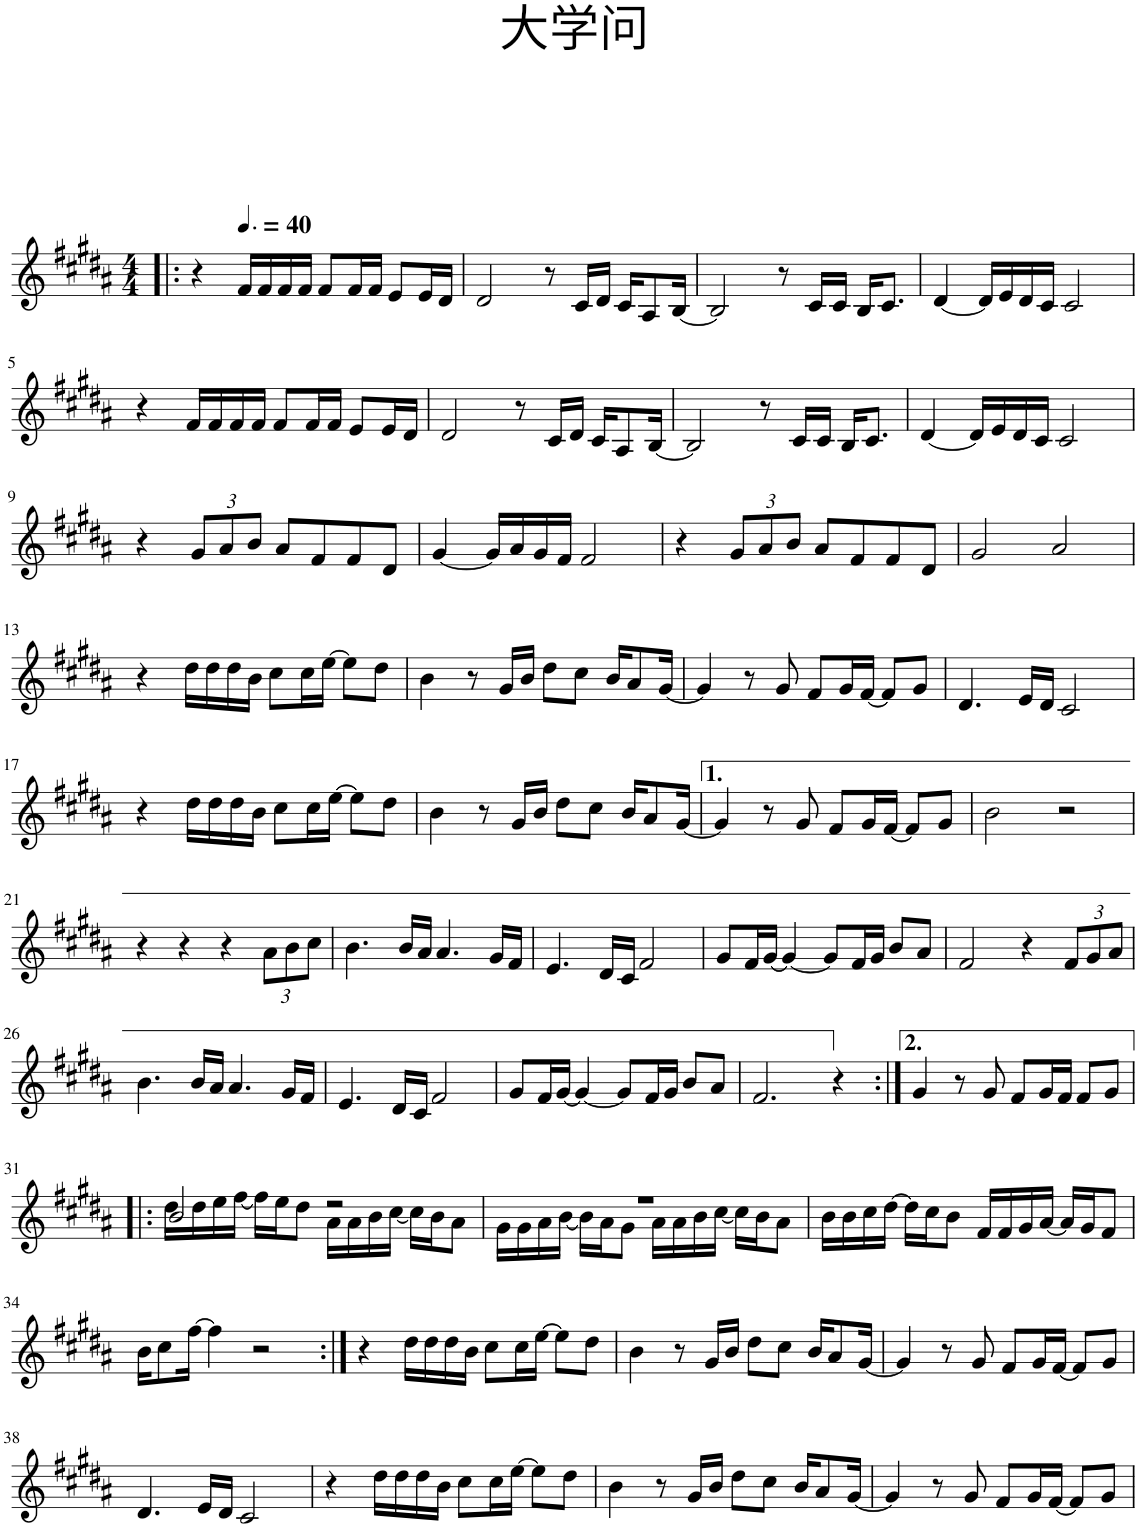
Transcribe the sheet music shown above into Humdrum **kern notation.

**kern
*part1
*staff1
*I"Piano
*I'Pno.
*clefG2
*k[f#c#g#d#a#]
*M4/4
=1!|:
4r
*MM60
16f#/LL
16f#/
16f#/
16f#/JJ
8f#/L
16f#/L
16f#/JJ
8e/L
16e/L
16d#/JJ
=2
2d#/
8r
16c#/LL
16d#/JJ
16c#/KL
8A#/
[16B/Jk
=3
2B/]
8r
16c#/LL
16c#/JJ
16B/KL
8.c#/J
=4
[4d#/
16d#/LL]
16e/
16d#/
16c#/JJ
2c#/
!!LO:LB:g=z
=5
4r
16f#/LL
16f#/
16f#/
16f#/JJ
8f#/L
16f#/L
16f#/JJ
8e/L
16e/L
16d#/JJ
=6
2d#/
8r
16c#/LL
16d#/JJ
16c#/KL
8A#/
[16B/Jk
=7
2B/]
8r
16c#/LL
16c#/JJ
16B/KL
8.c#/J
=8
[4d#/
16d#/LL]
16e/
16d#/
16c#/JJ
2c#/
!!LO:LB:g=z
=9
4r
*Xbrackettup
12g#/L
12a#/
12b/J
8a#/L
8f#/
8f#/
8d#/J
=10
[4g#/
16g#/LL]
16a#/
16g#/
16f#/JJ
2f#/
=11
4r
12g#/L
12a#/
12b/J
8a#/L
8f#/
8f#/
8d#/J
=12
2g#/
2a#/
!!LO:LB:g=z
=13
4r
16dd#\LL
16dd#\
16dd#\
16b\JJ
8cc#\L
16cc#\L
[16ee\JJ
8ee\L]
8dd#\J
=14
4b\
8r
16g#/LL
16b/JJ
8dd#\L
8cc#\J
16b/KL
8a#/
[16g#/Jk
=15
4g#/]
8r
8g#/
8f#/L
16g#/L
[16f#/JJ
8f#/L]
8g#/J
=16
4.d#/
16e/LL
16d#/JJ
2c#/
!!LO:LB:g=z
=17
4r
16dd#\LL
16dd#\
16dd#\
16b\JJ
8cc#\L
16cc#\L
[16ee\JJ
8ee\L]
8dd#\J
=18
4b\
8r
16g#/LL
16b/JJ
8dd#\L
8cc#\J
16b/KL
8a#/
[16g#/Jk
=19
4g#/]
8r
8g#/
8f#/L
16g#/L
[16f#/JJ
8f#/L]
8g#/J
=20
2b\
2r
!!LO:LB:g=z
=21
4r
4r
4r
12a#\L
12b\
12cc#\J
=22
4.b\
16b/LL
16a#/JJ
4.a#/
16g#/LL
16f#/JJ
=23
4.e/
16d#/LL
16c#/JJ
2f#/
=24
8g#/L
16f#/L
[16g#/JJ
4g#/_
8g#/L]
16f#/L
16g#/JJ
8b/L
8a#/J
=25
2f#/
4r
12f#/L
12g#/
12a#/J
!!LO:LB:g=z
=26
4.b\
16b/LL
16a#/JJ
4.a#/
16g#/LL
16f#/JJ
=27
4.e/
16d#/LL
16c#/JJ
2f#/
=28
8g#/L
16f#/L
[16g#/JJ
4g#/_
8g#/L]
16f#/L
16g#/JJ
8b/L
8a#/J
=29
2.f#/
4r
=30:|!
4g#/
8r
8g#/
8f#/L
16g#/L
16f#/JJ
8f#/L
8g#/J
!!LO:LB:g=z
=31!|:
*^
2b/	16dd#\LL
.	16dd#\
.	16ee\
.	[16ff#\JJ
.	16ff#\LL]
.	16ee\J
.	8dd#\J
2r	16a#\LL
.	16a#\
.	16b\
.	[16cc#\JJ
.	16cc#\LL]
.	16b\J
.	8a#\J
=32	=32
1r	16g#\LL
.	16g#\
.	16a#\
.	[16b\JJ
.	16b\LL]
.	16a#\J
.	8g#\J
.	16a#\LL
.	16a#\
.	16b\
.	[16cc#\JJ
.	16cc#\LL]
.	16b\J
.	8a#\J
*v	*v
=33
16b\LL
16b\
16cc#\
[16dd#\JJ
16dd#\LL]
16cc#\J
8b\J
16f#/LL
16f#/
16g#/
[16a#/JJ
16a#/LL]
16g#/J
8f#/J
!!LO:LB:g=z
=34
16b\KL
8cc#\
[16ff#\Jk
4ff#\]
2r
=35:|!
4r
16dd#\LL
16dd#\
16dd#\
16b\JJ
8cc#\L
16cc#\L
[16ee\JJ
8ee\L]
8dd#\J
=36
4b\
8r
16g#/LL
16b/JJ
8dd#\L
8cc#\J
16b/KL
8a#/
[16g#/Jk
=37
4g#/]
8r
8g#/
8f#/L
16g#/L
[16f#/JJ
8f#/L]
8g#/J
!!LO:LB:g=z
=38
4.d#/
16e/LL
16d#/JJ
2c#/
=39
4r
16dd#\LL
16dd#\
16dd#\
16b\JJ
8cc#\L
16cc#\L
[16ee\JJ
8ee\L]
8dd#\J
=40
4b\
8r
16g#/LL
16b/JJ
8dd#\L
8cc#\J
16b/KL
8a#/
[16g#/Jk
=41
4g#/]
8r
8g#/
8f#/L
16g#/L
[16f#/JJ
8f#/L]
8g#/J
=
*-
